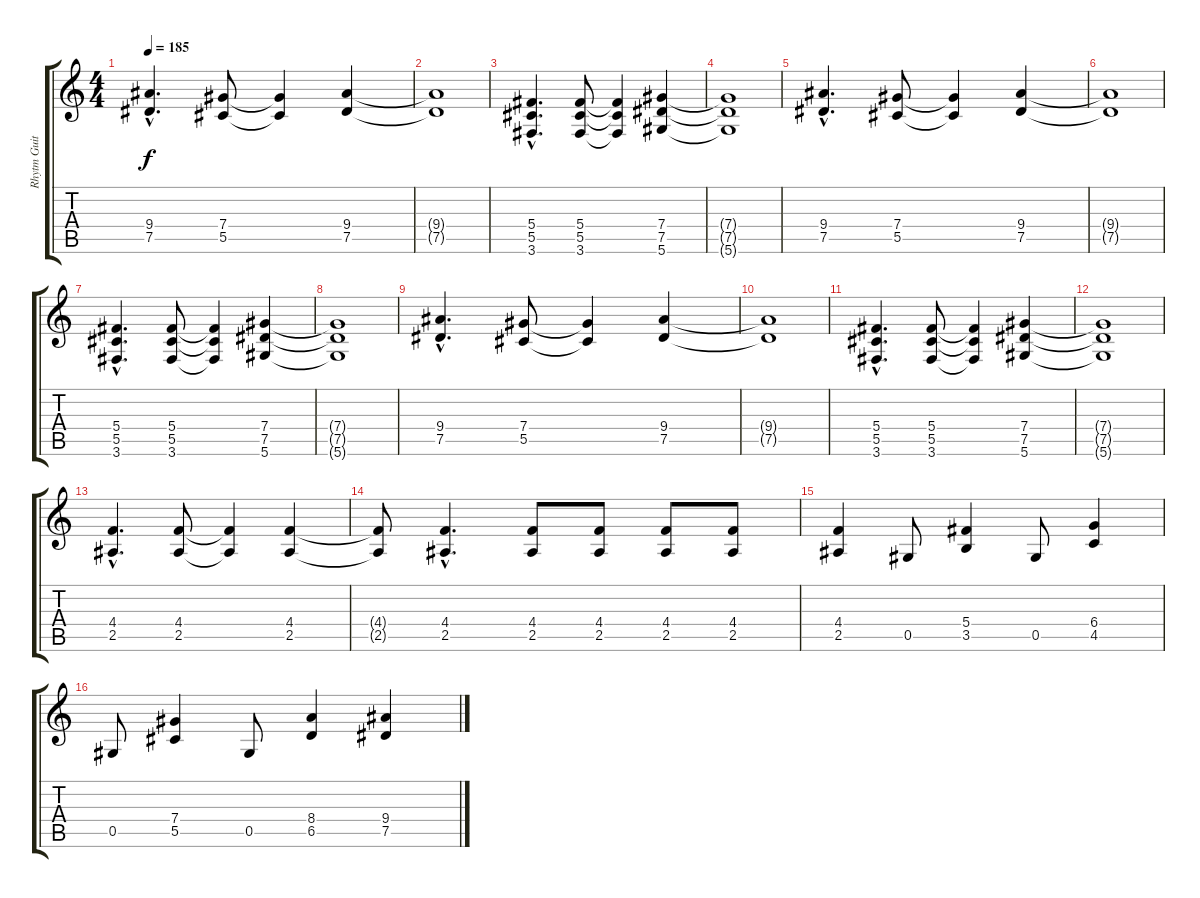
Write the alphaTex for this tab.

\track ("Rhytm Guitar" "Rhytm Guit") {instrument distortionguitar}
\staff {score tabs}
\tuning (Eb4 Bb3 Gb3 Db3 Ab2 Eb2) {hide}
\ts (4 4)
\tempo 185
\clef g2
\ks c
(9.4{hac} 7.5{hac}).4{d dy f} (7.4 5.5).8 (7.4{t} 5.5{t}).4 (9.4 7.5).4 |
(9.4{t} 7.5{t}).1 |
(5.4{hac} 5.5{hac} 3.6{hac}).4{d} (5.4 5.5 3.6).8 (5.4{t} 5.5{t} 3.6{t}).4 (7.4 7.5 5.6).4 |
(7.4{t} 7.5{t} 5.6{t}).1 |
(9.4{hac} 7.5{hac}).4{d} (7.4 5.5).8 (7.4{t} 5.5{t}).4 (9.4 7.5).4 |
(9.4{t} 7.5{t}).1 |
(5.4{hac} 5.5{hac} 3.6{hac}).4{d} (5.4 5.5 3.6).8 (5.4{t} 5.5{t} 3.6{t}).4 (7.4 7.5 5.6).4 |
(7.4{t} 7.5{t} 5.6{t}).1 |
(9.4{hac} 7.5{hac}).4{d} (7.4 5.5).8 (7.4{t} 5.5{t}).4 (9.4 7.5).4 |
(9.4{t} 7.5{t}).1 |
(5.4{hac} 5.5{hac} 3.6{hac}).4{d} (5.4 5.5 3.6).8 (5.4{t} 5.5{t} 3.6{t}).4 (7.4 7.5 5.6).4 |
(7.4{t} 7.5{t} 5.6{t}).1 |
(4.4{hac} 2.5{hac}).4{d} (4.4 2.5).8 (4.4{t} 2.5{t}).4 (4.4 2.5).4 |
(4.4{t} 2.5{t}).8 (4.4{hac} 2.5{hac}).4{d} (4.4 2.5).8 (4.4 2.5).8 (4.4 2.5).8 (4.4 2.5).8 |
(4.4 2.5).4 0.5.8 (5.4 3.5).4 0.5.8 (6.4 4.5).4 |
0.5.8 (7.4 5.5).4 0.5.8 (8.4 6.5).4 (9.4 7.5).4
